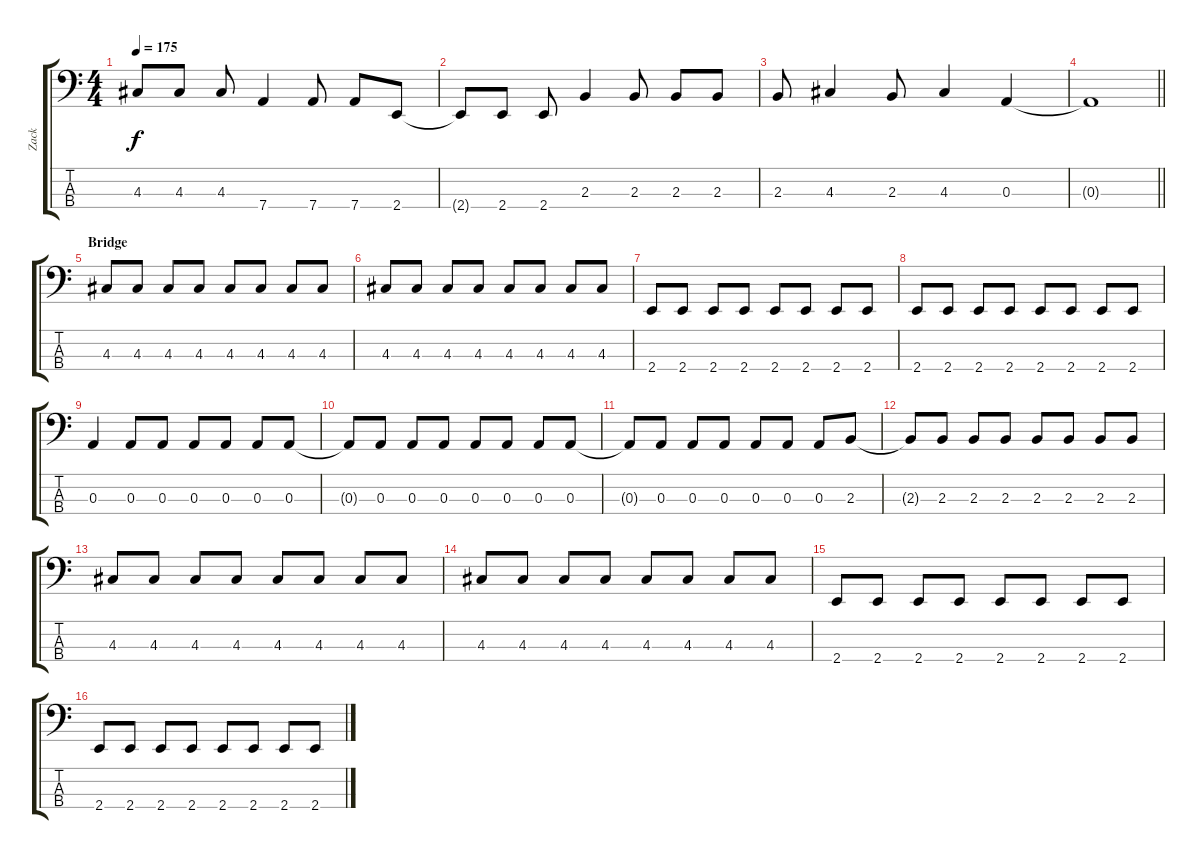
\track ("Zack" "Zack") {instrument electricbassfinger}
\staff {score tabs}
\tuning (G2 D2 A1 D1) {hide}
\ts (4 4)
\tempo 175
\clef f4
\ks c
4.3.8{dy f} 4.3.8 4.3.8 7.4.4 7.4.8 7.4.8 2.4.8 |
2.4{t}.8 2.4.8 2.4.8 2.3.4 2.3.8 2.3.8 2.3.8 |
2.3.8 4.3.4 2.3.8 4.3.4 0.3.4 |
\barLineRight lightlight
0.3{t}.1 |
\section ("" "Bridge")
4.3.8 4.3.8 4.3.8 4.3.8 4.3.8 4.3.8 4.3.8 4.3.8 |
4.3.8 4.3.8 4.3.8 4.3.8 4.3.8 4.3.8 4.3.8 4.3.8 |
2.4.8 2.4.8 2.4.8 2.4.8 2.4.8 2.4.8 2.4.8 2.4.8 |
2.4.8 2.4.8 2.4.8 2.4.8 2.4.8 2.4.8 2.4.8 2.4.8 |
0.3.4 0.3.8 0.3.8 0.3.8 0.3.8 0.3.8 0.3.8 |
0.3{t}.8 0.3.8 0.3.8 0.3.8 0.3.8 0.3.8 0.3.8 0.3.8 |
0.3{t}.8 0.3.8 0.3.8 0.3.8 0.3.8 0.3.8 0.3.8 2.3.8 |
2.3{t}.8 2.3.8 2.3.8 2.3.8 2.3.8 2.3.8 2.3.8 2.3.8 |
4.3.8 4.3.8 4.3.8 4.3.8 4.3.8 4.3.8 4.3.8 4.3.8 |
4.3.8 4.3.8 4.3.8 4.3.8 4.3.8 4.3.8 4.3.8 4.3.8 |
2.4.8 2.4.8 2.4.8 2.4.8 2.4.8 2.4.8 2.4.8 2.4.8 |
2.4.8 2.4.8 2.4.8 2.4.8 2.4.8 2.4.8 2.4.8 2.4.8
